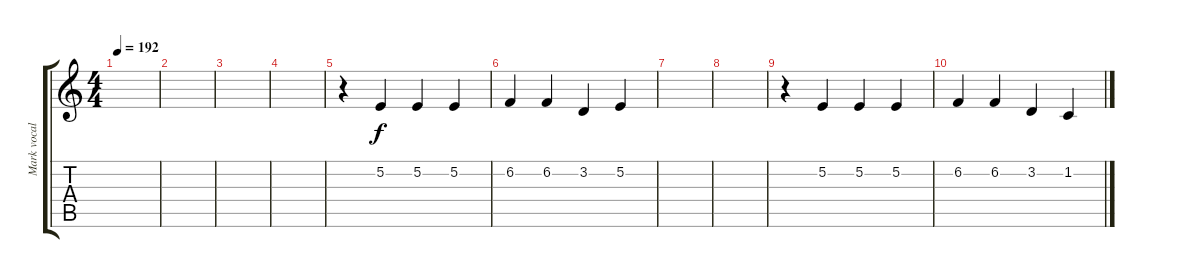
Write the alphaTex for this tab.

\track ("Mark vocal" "Mark vocal") {instrument choiraahs}
\staff {score tabs}
\tuning (E4 B3 G3 D3 A2 E2) {hide}
\ts (4 4)
\tempo 192
\clef g2
\ks c
|
|
|
|
r.4 5.2.4 5.2.4 5.2.4 |
6.2.4 6.2.4 3.2.4 5.2.4 |
|
|
r.4 5.2.4 5.2.4 5.2.4 |
6.2.4 6.2.4 3.2.4 1.2.4
